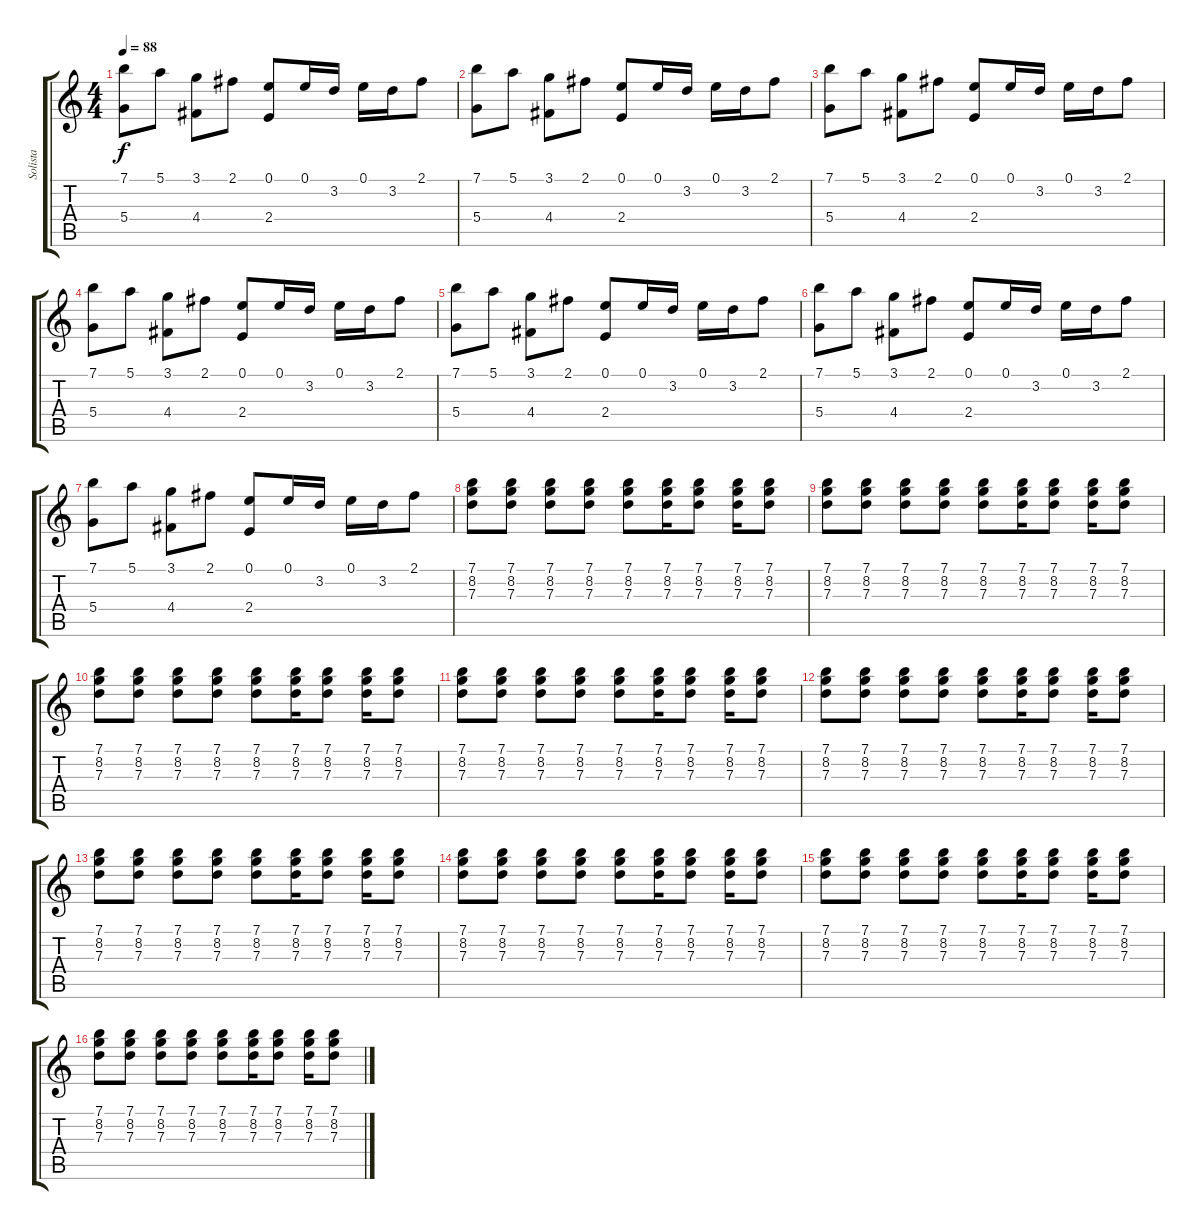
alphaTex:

\track ("Solista" "Solista") {instrument acousticguitarsteel}
\staff {score tabs}
\tuning (E4 B3 G3 D3 A2 D2) {hide}
\ts (4 4)
\tempo 88
\clef g2
\ks c
(7.1 5.4).8{dy f} 5.1.8 (3.1 4.4).8 2.1.8 (0.1 2.4).8 0.1.16 3.2.16 0.1.16 3.2.16 2.1.8 |
(7.1 5.4).8 5.1.8 (3.1 4.4).8 2.1.8 (0.1 2.4).8 0.1.16 3.2.16 0.1.16 3.2.16 2.1.8 |
(7.1 5.4).8 5.1.8 (3.1 4.4).8 2.1.8 (0.1 2.4).8 0.1.16 3.2.16 0.1.16 3.2.16 2.1.8 |
(7.1 5.4).8 5.1.8 (3.1 4.4).8 2.1.8 (0.1 2.4).8 0.1.16 3.2.16 0.1.16 3.2.16 2.1.8 |
(7.1 5.4).8 5.1.8 (3.1 4.4).8 2.1.8 (0.1 2.4).8 0.1.16 3.2.16 0.1.16 3.2.16 2.1.8 |
(7.1 5.4).8 5.1.8 (3.1 4.4).8 2.1.8 (0.1 2.4).8 0.1.16 3.2.16 0.1.16 3.2.16 2.1.8 |
(7.1 5.4).8 5.1.8 (3.1 4.4).8 2.1.8 (0.1 2.4).8 0.1.16 3.2.16 0.1.16 3.2.16 2.1.8 |
(7.1 8.2 7.3).8{volume 13} (7.1 8.2 7.3).8 (7.1 8.2 7.3).8 (7.1 8.2 7.3).8 (7.1 8.2 7.3).8 (7.1 8.2 7.3).16 (7.1 8.2 7.3).8 (7.1 8.2 7.3).16 (7.1 8.2 7.3).8 |
(7.1 8.2 7.3).8 (7.1 8.2 7.3).8 (7.1 8.2 7.3).8 (7.1 8.2 7.3).8 (7.1 8.2 7.3).8 (7.1 8.2 7.3).16 (7.1 8.2 7.3).8 (7.1 8.2 7.3).16 (7.1 8.2 7.3).8 |
(7.1 8.2 7.3).8 (7.1 8.2 7.3).8 (7.1 8.2 7.3).8 (7.1 8.2 7.3).8 (7.1 8.2 7.3).8 (7.1 8.2 7.3).16 (7.1 8.2 7.3).8 (7.1 8.2 7.3).16 (7.1 8.2 7.3).8 |
(7.1 8.2 7.3).8 (7.1 8.2 7.3).8 (7.1 8.2 7.3).8 (7.1 8.2 7.3).8 (7.1 8.2 7.3).8 (7.1 8.2 7.3).16 (7.1 8.2 7.3).8 (7.1 8.2 7.3).16 (7.1 8.2 7.3).8 |
(7.1 8.2 7.3).8 (7.1 8.2 7.3).8 (7.1 8.2 7.3).8 (7.1 8.2 7.3).8 (7.1 8.2 7.3).8 (7.1 8.2 7.3).16 (7.1 8.2 7.3).8 (7.1 8.2 7.3).16 (7.1 8.2 7.3).8 |
(7.1 8.2 7.3).8 (7.1 8.2 7.3).8 (7.1 8.2 7.3).8 (7.1 8.2 7.3).8 (7.1 8.2 7.3).8 (7.1 8.2 7.3).16 (7.1 8.2 7.3).8 (7.1 8.2 7.3).16 (7.1 8.2 7.3).8 |
(7.1 8.2 7.3).8 (7.1 8.2 7.3).8 (7.1 8.2 7.3).8 (7.1 8.2 7.3).8 (7.1 8.2 7.3).8 (7.1 8.2 7.3).16 (7.1 8.2 7.3).8 (7.1 8.2 7.3).16 (7.1 8.2 7.3).8 |
(7.1 8.2 7.3).8 (7.1 8.2 7.3).8 (7.1 8.2 7.3).8 (7.1 8.2 7.3).8 (7.1 8.2 7.3).8 (7.1 8.2 7.3).16 (7.1 8.2 7.3).8 (7.1 8.2 7.3).16 (7.1 8.2 7.3).8 |
(7.1 8.2 7.3).8 (7.1 8.2 7.3).8 (7.1 8.2 7.3).8 (7.1 8.2 7.3).8 (7.1 8.2 7.3).8 (7.1 8.2 7.3).16 (7.1 8.2 7.3).8 (7.1 8.2 7.3).16 (7.1 8.2 7.3).8
